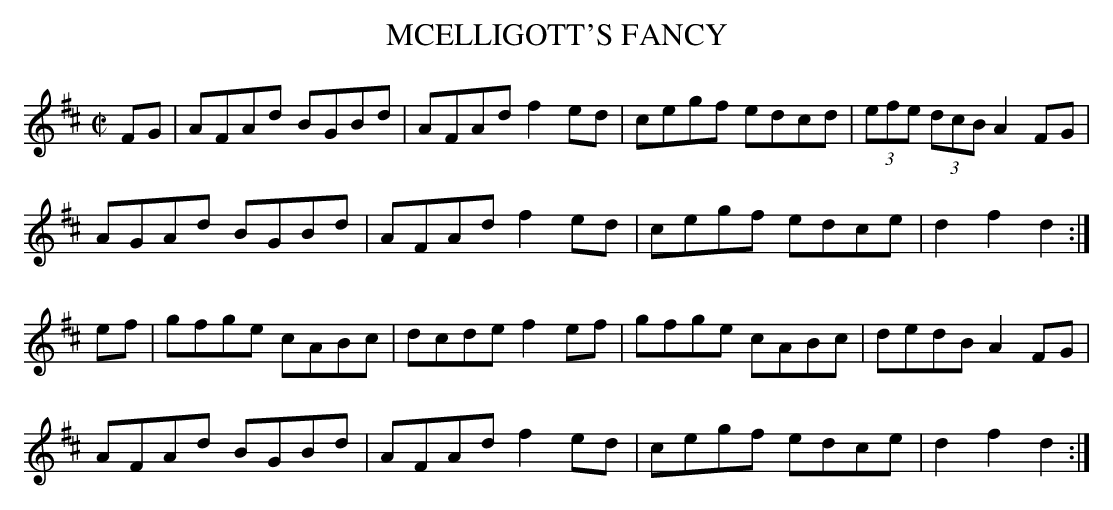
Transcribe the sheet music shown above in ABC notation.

X:1
T:MCELLIGOTT'S FANCY
M:C|
L:1/8
K:D
FG|AFAd BGBd|AFAd f2ed|cegf edcd|(3efe (3dcB A2FG|
AGAd BGBd|AFAd f2ed|cegf edce|d2f2d2:|
ef|gfge cABc|dcde f2ef|gfge cABc|dedB A2FG|
AFAd BGBd|AFAd f2ed|cegf edce|d2f2d2:|
